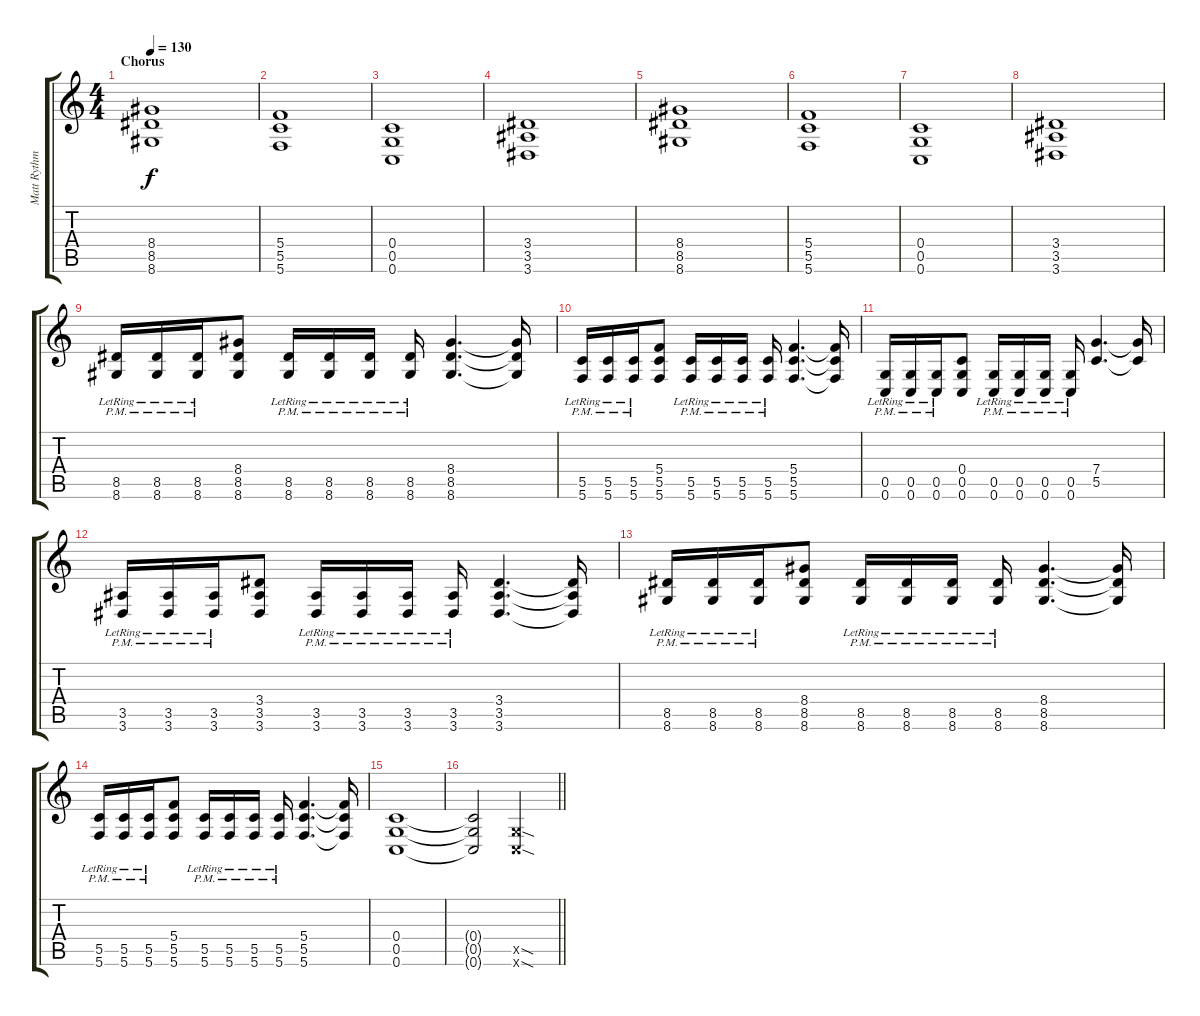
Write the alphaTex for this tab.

\track ("Matt Rythm" "Matt Rythm") {instrument distortionguitar}
\staff {score tabs}
\tuning (D4 A3 F3 C3 G2 C2) {hide}
\ts (4 4)
\section ("" "Chorus")
\tempo 130
\clef g2
\ks c
(8.4 8.5 8.6).1{dy f} |
(5.4 5.5 5.6).1 |
(0.4 0.5 0.6).1 |
(3.4 3.5 3.6).1 |
(8.4 8.5 8.6).1 |
(5.4 5.5 5.6).1 |
(0.4 0.5 0.6).1 |
(3.4 3.5 3.6).1 |
(8.5{pm lr} 8.6{pm lr}).16 (8.5{pm lr} 8.6{pm lr}).16 (8.5{pm lr} 8.6{pm lr}).16 (8.4 8.5 8.6).8 (8.5{pm lr} 8.6{pm lr}).16 (8.5{pm lr} 8.6{pm lr}).16 (8.5{pm lr} 8.6{pm lr}).16 (8.5{pm lr} 8.6{pm lr}).16 (8.4 8.5 8.6).4{d} (8.4{t} 8.5{t} 8.6{t}).16 |
(5.5{pm lr} 5.6{pm lr}).16 (5.5{pm lr} 5.6{pm lr}).16 (5.5{pm lr} 5.6{pm lr}).16 (5.4 5.5 5.6).8 (5.5{pm lr} 5.6{pm lr}).16 (5.5{pm lr} 5.6{pm lr}).16 (5.5{pm lr} 5.6{pm lr}).16 (5.5{pm lr} 5.6{pm lr}).16 (5.4 5.5 5.6).4{d} (5.4{t} 5.5{t} 5.6{t}).16 |
(0.5{pm lr} 0.6{pm lr}).16 (0.5{pm lr} 0.6{pm lr}).16 (0.5{pm lr} 0.6{pm lr}).16 (0.4 0.5 0.6).8 (0.5{pm lr} 0.6{pm lr}).16 (0.5{pm lr} 0.6{pm lr}).16 (0.5{pm lr} 0.6{pm lr}).16 (0.5{pm lr} 0.6{pm lr}).16 (7.4 5.5).4{d} (7.4{t} 5.5{t}).16 |
(3.5{pm lr} 3.6{pm lr}).16 (3.5{pm lr} 3.6{pm lr}).16 (3.5{pm lr} 3.6{pm lr}).16 (3.4 3.5 3.6).8 (3.5{pm lr} 3.6{pm lr}).16 (3.5{pm lr} 3.6{pm lr}).16 (3.5{pm lr} 3.6{pm lr}).16 (3.5{pm lr} 3.6{pm lr}).16 (3.4 3.5 3.6).4{d} (3.4{t} 3.5{t} 3.6{t}).16 |
(8.5{pm lr} 8.6{pm lr}).16 (8.5{pm lr} 8.6{pm lr}).16 (8.5{pm lr} 8.6{pm lr}).16 (8.4 8.5 8.6).8 (8.5{pm lr} 8.6{pm lr}).16 (8.5{pm lr} 8.6{pm lr}).16 (8.5{pm lr} 8.6{pm lr}).16 (8.5{pm lr} 8.6{pm lr}).16 (8.4 8.5 8.6).4{d} (8.4{t} 8.5{t} 8.6{t}).16 |
(5.5{pm lr} 5.6{pm lr}).16 (5.5{pm lr} 5.6{pm lr}).16 (5.5{pm lr} 5.6{pm lr}).16 (5.4 5.5 5.6).8 (5.5{pm lr} 5.6{pm lr}).16 (5.5{pm lr} 5.6{pm lr}).16 (5.5{pm lr} 5.6{pm lr}).16 (5.5{pm lr} 5.6{pm lr}).16 (5.4 5.5 5.6).4{d} (5.4{t} 5.5{t} 5.6{t}).16 |
(0.4 0.5 0.6).1 |
\barLineRight lightlight
(0.4{t} 0.5{t} 0.6{t}).2 (0.5{sod x} 0.6{sod x}).2
